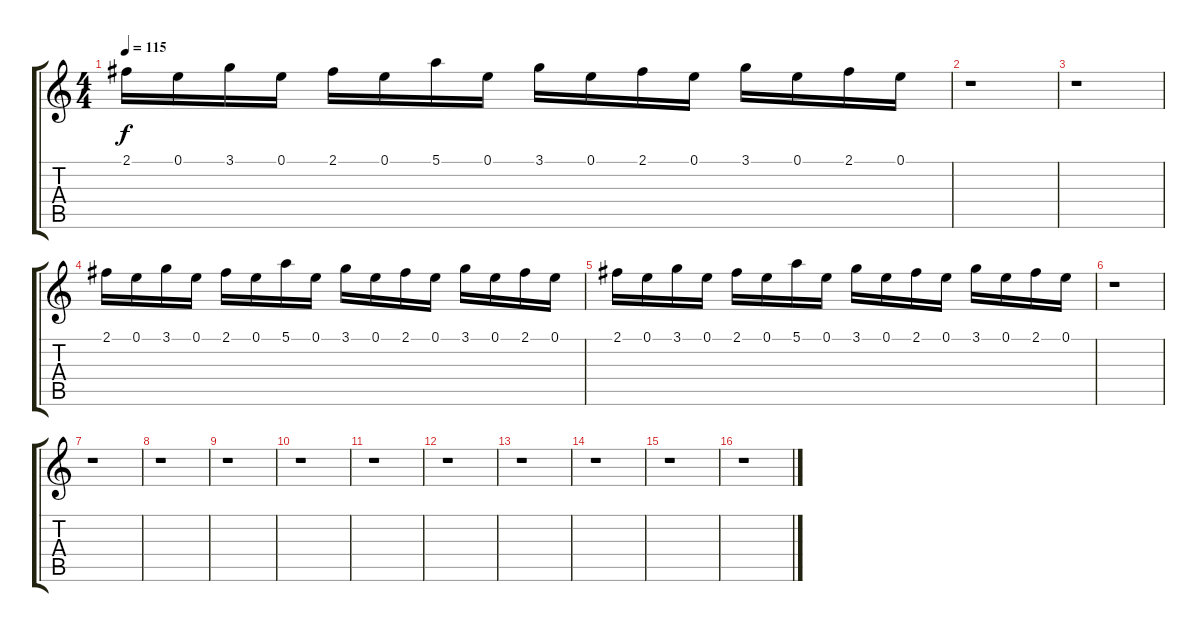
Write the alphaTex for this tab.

\track "" {instrument distortionguitar}
\staff {score tabs}
\tuning (E4 B3 G3 D3 A2 E2) {hide}
\ts (4 4)
\tempo 115
\clef g2
\ks c
2.1.16{dy f} 0.1.16 3.1.16 0.1.16 2.1.16 0.1.16 5.1.16 0.1.16 3.1.16 0.1.16 2.1.16 0.1.16 3.1.16 0.1.16 2.1.16 0.1.16 |
r.1 |
r.1 |
2.1.16 0.1.16 3.1.16 0.1.16 2.1.16 0.1.16 5.1.16 0.1.16 3.1.16 0.1.16 2.1.16 0.1.16 3.1.16 0.1.16 2.1.16 0.1.16 |
2.1.16 0.1.16 3.1.16 0.1.16 2.1.16 0.1.16 5.1.16 0.1.16 3.1.16 0.1.16 2.1.16 0.1.16 3.1.16 0.1.16 2.1.16 0.1.16 |
r.1 |
r.1 |
r.1 |
r.1 |
r.1 |
r.1 |
r.1 |
r.1 |
r.1 |
r.1 |
r.1
